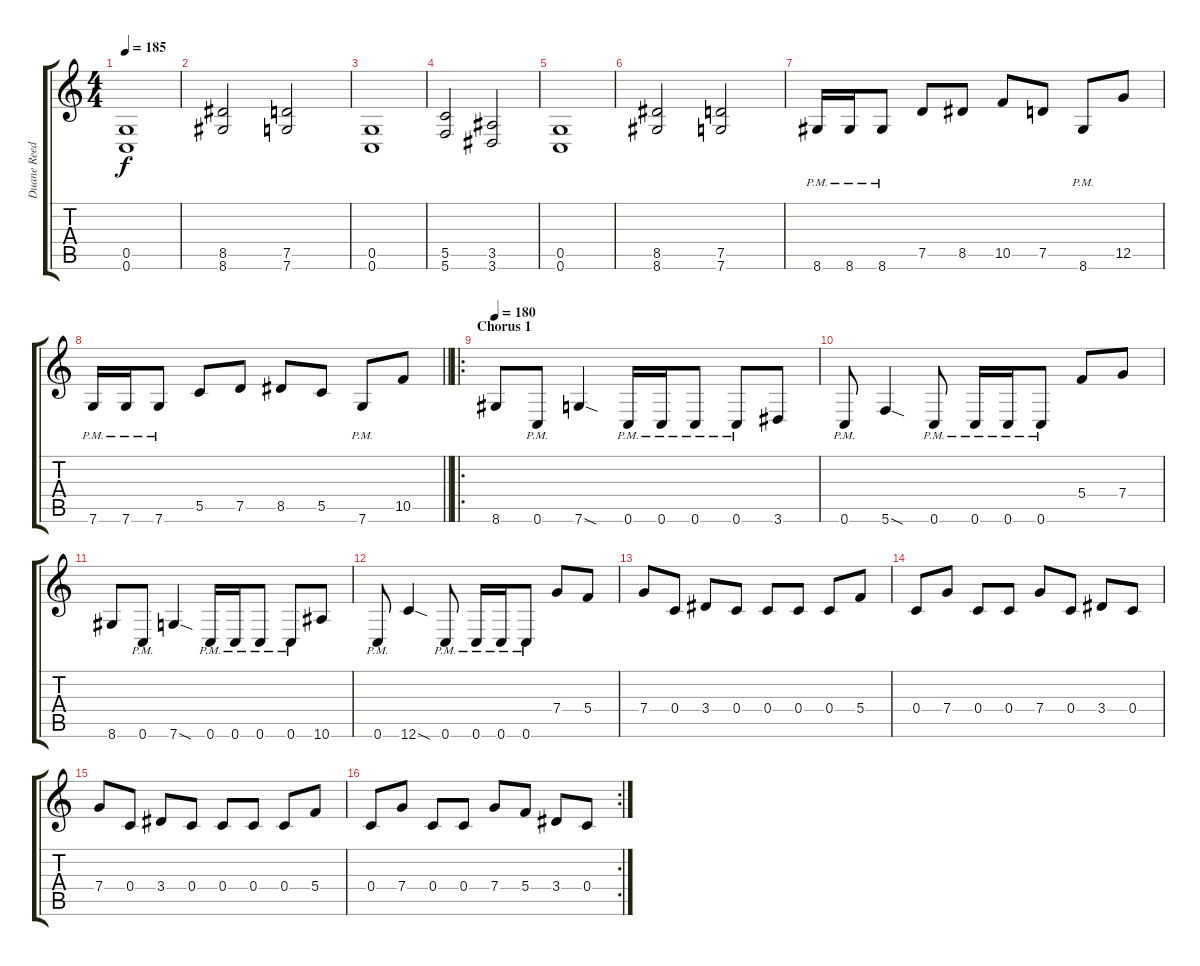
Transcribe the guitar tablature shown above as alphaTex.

\track ("Duane Reed" "Duane Reed") {instrument distortionguitar}
\staff {score tabs}
\tuning (D4 A3 F3 C3 G2 C2) {hide}
\ts (4 4)
\tempo 185
\clef g2
\ks c
(0.5 0.6).1{dy f} |
(8.5 8.6).2 (7.5 7.6).2 |
(0.5 0.6).1 |
(5.5 5.6).2 (3.5 3.6).2 |
(0.5 0.6).1 |
(8.5 8.6).2 (7.5 7.6).2 |
8.6{pm}.16 8.6{pm}.16 8.6{pm}.8 7.5.8 8.5.8 10.5.8 7.5.8 8.6{pm}.8 12.5.8 |
\barLineRight lightlight
7.6{pm}.16 7.6{pm}.16 7.6{pm}.8 5.5.8 7.5.8 8.5.8 5.5.8 7.6{pm}.8 10.5.8 |
\ro
\section ("" "Chorus 1")
\tempo 180
8.6.8 0.6{pm}.8 7.6{sod}.4 0.6{pm}.16 0.6{pm}.16 0.6{pm}.8 0.6{pm}.8 3.6.8 |
0.6{pm}.8 5.6{sod}.4 0.6{pm}.8 0.6{pm}.16 0.6{pm}.16 0.6{pm}.8 5.4.8 7.4.8 |
8.6.8 0.6{pm}.8 7.6{sod}.4 0.6{pm}.16 0.6{pm}.16 0.6{pm}.8 0.6{pm}.8 10.6.8 |
0.6{pm}.8 12.6{sod}.4 0.6{pm}.8 0.6{pm}.16 0.6{pm}.16 0.6{pm}.8 7.4.8 5.4.8 |
7.4.8 0.4.8 3.4.8 0.4.8 0.4.8 0.4.8 0.4.8 5.4.8 |
0.4.8 7.4.8 0.4.8 0.4.8 7.4.8 0.4.8 3.4.8 0.4.8 |
7.4.8 0.4.8 3.4.8 0.4.8 0.4.8 0.4.8 0.4.8 5.4.8 |
\rc 2
0.4.8 7.4.8 0.4.8 0.4.8 7.4.8 5.4.8 3.4.8 0.4.8
